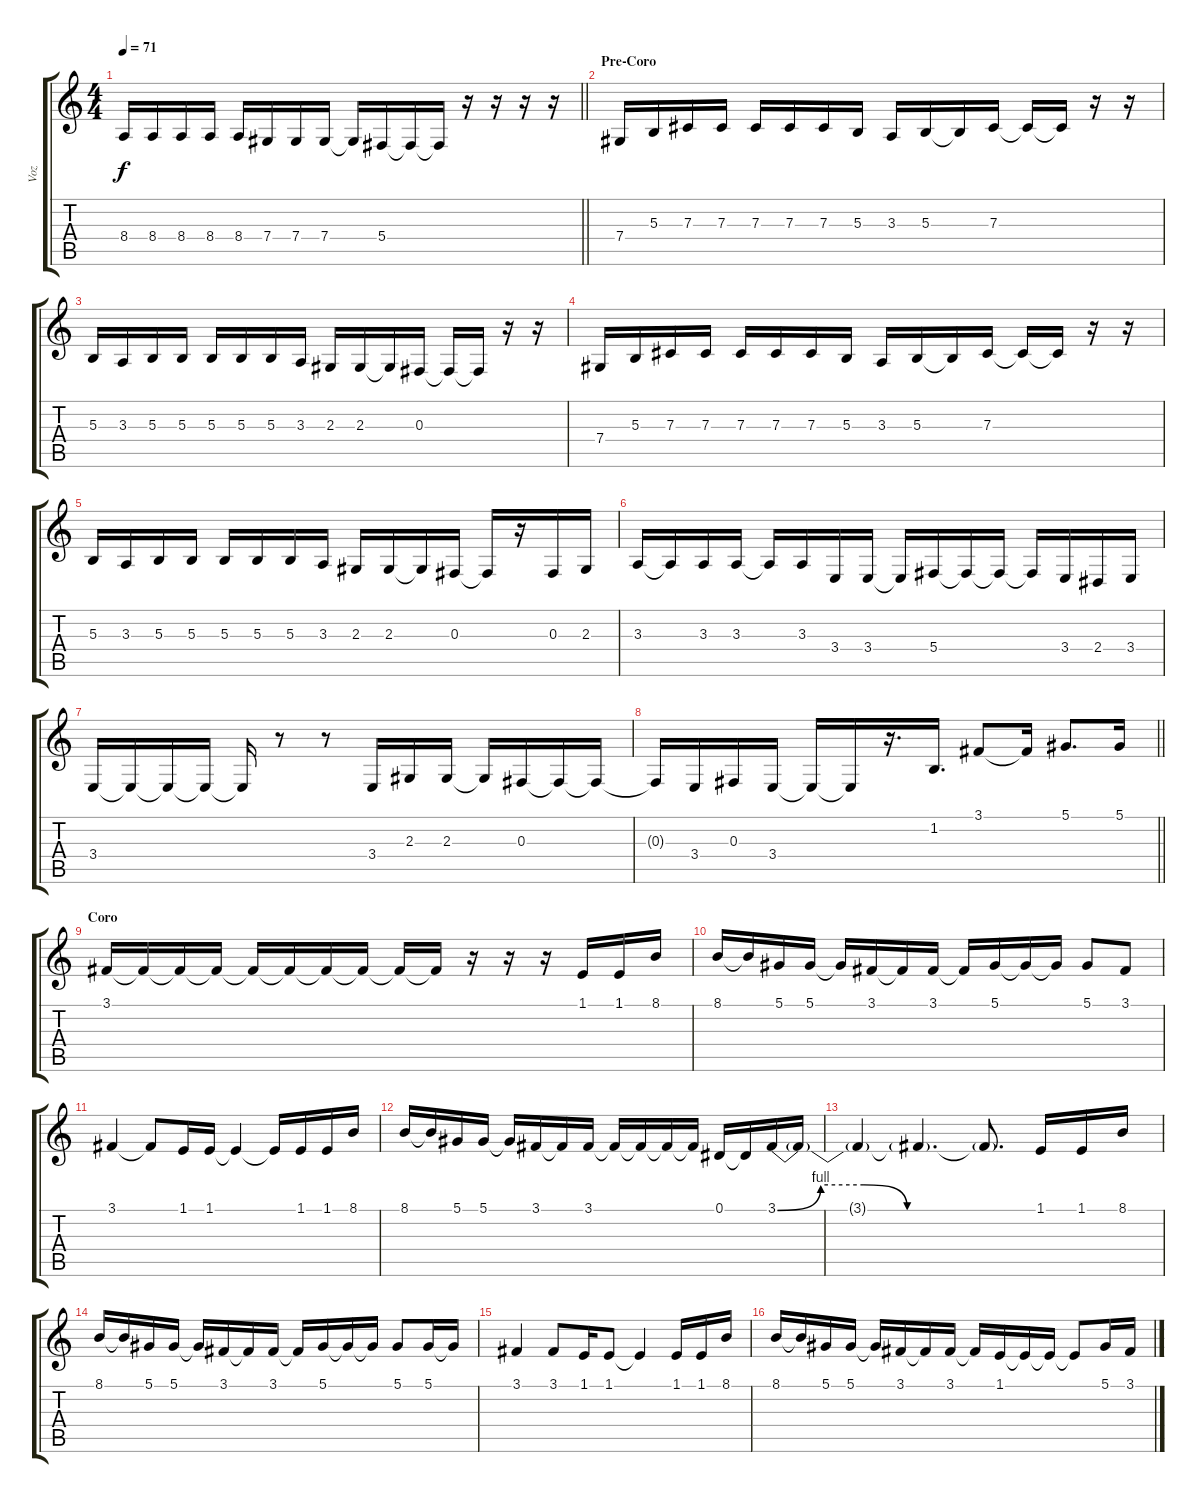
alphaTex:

\track ("Voz" "Voz") {instrument tenorsax}
\staff {score tabs}
\tuning (Eb4 Bb3 Gb3 Db3 Ab2 Eb2) {hide}
\ts (4 4)
\tempo 71
\clef g2
\barLineRight lightlight
\ks c
8.4.16{dy f} 8.4.16 8.4.16 8.4.16 8.4.16 7.4.16 7.4.16 7.4.16 7.4{t}.16 5.4.16 5.4{t}.16 5.4{t}.16 r.16 r.16 r.16 r.16 |
\section ("" "Pre-Coro")
7.4.16 5.3.16 7.3.16 7.3.16 7.3.16 7.3.16 7.3.16 5.3.16 3.3.16 5.3.16 5.3{t}.16 7.3.16 7.3{t}.16 7.3{t}.16 r.16 r.16 |
5.3.16 3.3.16 5.3.16 5.3.16 5.3.16 5.3.16 5.3.16 3.3.16 2.3.16 2.3.16 2.3{t}.16 0.3.16 0.3{t}.16 0.3{t}.16 r.16 r.16 |
7.4.16 5.3.16 7.3.16 7.3.16 7.3.16 7.3.16 7.3.16 5.3.16 3.3.16 5.3.16 5.3{t}.16 7.3.16 7.3{t}.16 7.3{t}.16 r.16 r.16 |
5.3.16 3.3.16 5.3.16 5.3.16 5.3.16 5.3.16 5.3.16 3.3.16 2.3.16 2.3.16 2.3{t}.16 0.3.16 0.3{t}.16 r.16 0.3.16 2.3.16 |
3.3.16 3.3{t}.16 3.3.16 3.3.16 3.3{t}.16 3.3.16 3.4.16 3.4.16 3.4{t}.16 5.4.16 5.4{t}.16 5.4{t}.16 5.4{t}.16 3.4.16 2.4.16 3.4.16 |
3.4.16 3.4{t}.16 3.4{t}.16 3.4{t}.16 3.4{t}.16 r.8 r.8 3.4.16 2.3.16 2.3.16 2.3{t}.16 0.3.16 0.3{t}.16 0.3{t}.16 |
\barLineRight lightlight
0.3{t}.16 3.4.16 0.3.16 3.4.16 3.4{t}.16 3.4{t}.16 r.16{d} 1.2.16{d} 3.1.8 3.1{t}.16 5.1.8{d} 5.1.16 |
\section ("" "Coro")
3.1.16 3.1{t}.16 3.1{t}.16 3.1{t}.16 3.1{t}.16 3.1{t}.16 3.1{t}.16 3.1{t}.16 3.1{t}.16 3.1{t}.16 r.16 r.16 r.16 1.1.16 1.1.16 8.1.16 |
8.1.16 8.1{t}.16 5.1.16 5.1.16 5.1{t}.16 3.1.16 3.1{t}.16 3.1.16 3.1{t}.16 5.1.16 5.1{t}.16 5.1{t}.16 5.1.8 3.1.8 |
3.1.4 3.1{t}.8 1.1.16 1.1.16 1.1{t}.4 1.1{t}.16 1.1.16 1.1.16 8.1.16 |
8.1.16 8.1{t}.16 5.1.16 5.1.16 5.1{t}.16 3.1.16 3.1{t}.16 3.1.16 3.1{t}.16 3.1{t}.16 3.1{t}.16 3.1{t}.16 0.1.16 0.1{t}.16 3.1{be (custom 0 0 10 4 20 4 30 0 60 0)}.16 3.1{t}.16 |
3.1{t}.4 3.1{t}.4{d} 3.1{t}.8{d} 1.1.16 1.1.16 8.1.16 |
8.1.16 8.1{t}.16 5.1.16 5.1.16 5.1{t}.16 3.1.16 3.1{t}.16 3.1.16 3.1{t}.16 5.1.16 5.1{t}.16 5.1{t}.16 5.1.8 5.1.16 5.1{t}.16 |
3.1.4 3.1.8 1.1.16 1.1.8 1.1{t}.4 1.1.16 1.1.16 8.1.16 |
8.1.16 8.1{t}.16 5.1.16 5.1.16 5.1{t}.16 3.1.16 3.1{t}.16 3.1.16 3.1{t}.16 1.1.16 1.1{t}.16 1.1{t}.16 1.1{t}.8 5.1.16 3.1.16
